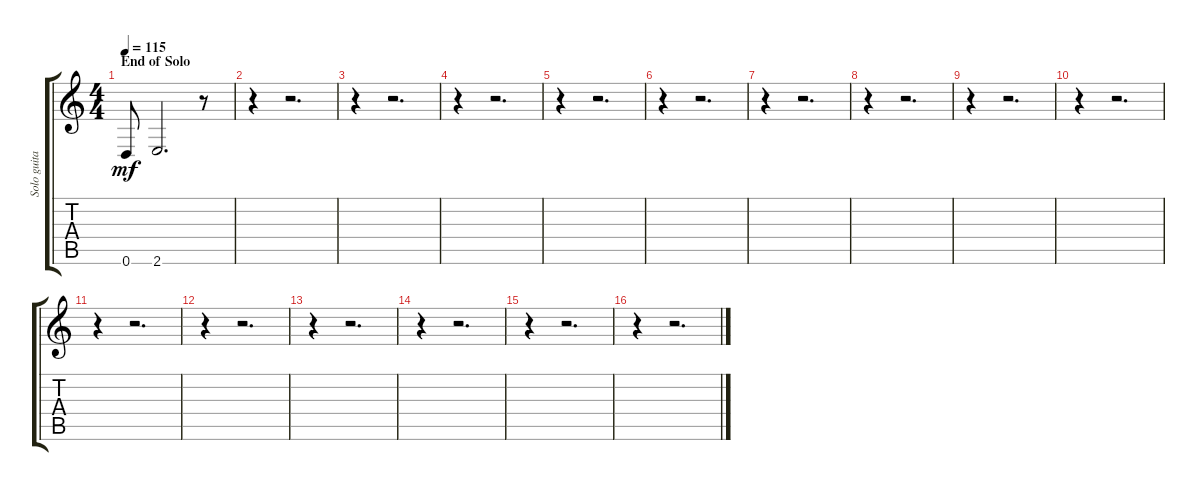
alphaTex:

\track ("Solo guitar" "Solo guita") {instrument distortionguitar}
\staff {score tabs}
\tuning (E4 B3 G3 D3 A2 D2) {hide}
\ts (4 4)
\section ("" "End of Solo")
\tempo 115
\clef g2
\ks c
0.6.8{dy mf} 2.6.2{d} r.8 |
r.4 r.2{d} |
r.4 r.2{d} |
r.4 r.2{d} |
r.4 r.2{d} |
r.4 r.2{d} |
r.4 r.2{d} |
r.4 r.2{d} |
r.4 r.2{d} |
r.4 r.2{d} |
r.4 r.2{d} |
r.4 r.2{d} |
r.4 r.2{d} |
r.4 r.2{d} |
r.4 r.2{d} |
r.4 r.2{d}
